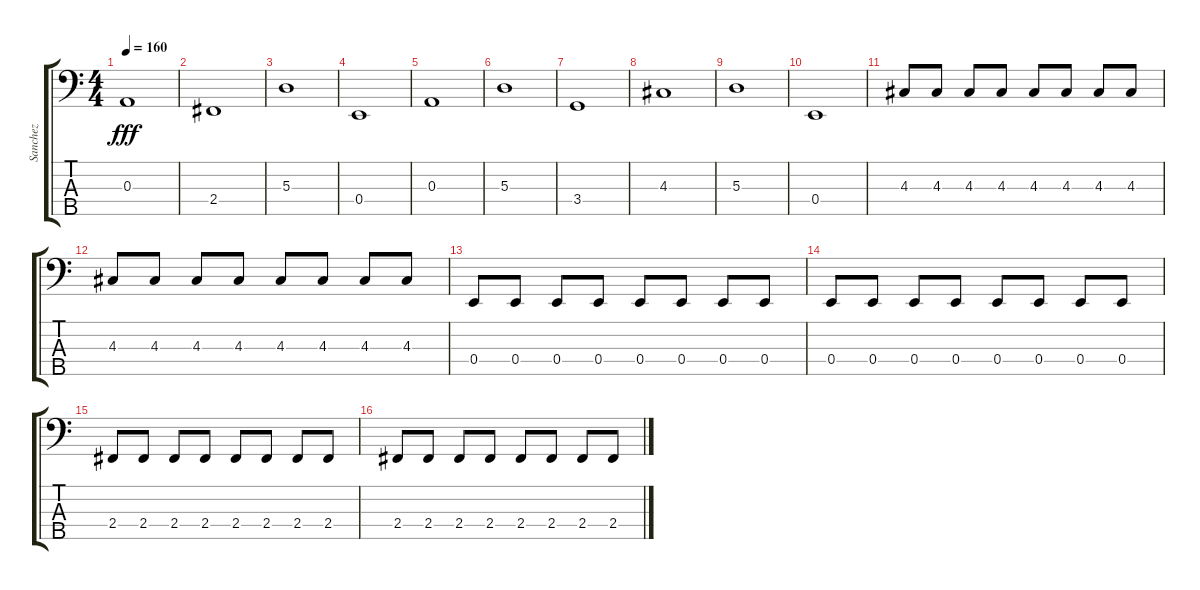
\track ("Sanchez" "Sanchez") {instrument electricbassfinger}
\staff {score tabs}
\tuning (G2 D2 A1 E1 B0) {hide}
\ts (4 4)
\tempo 160
\clef f4
\ks c
0.3.1{dy fff} |
2.4.1 |
5.3.1 |
0.4.1 |
0.3.1 |
5.3.1 |
3.4.1 |
4.3.1 |
5.3.1 |
0.4.1 |
4.3.8 4.3.8 4.3.8 4.3.8 4.3.8 4.3.8 4.3.8 4.3.8 |
4.3.8 4.3.8 4.3.8 4.3.8 4.3.8 4.3.8 4.3.8 4.3.8 |
0.4.8 0.4.8 0.4.8 0.4.8 0.4.8 0.4.8 0.4.8 0.4.8 |
0.4.8 0.4.8 0.4.8 0.4.8 0.4.8 0.4.8 0.4.8 0.4.8 |
2.4.8 2.4.8 2.4.8 2.4.8 2.4.8 2.4.8 2.4.8 2.4.8 |
2.4.8 2.4.8 2.4.8 2.4.8 2.4.8 2.4.8 2.4.8 2.4.8
